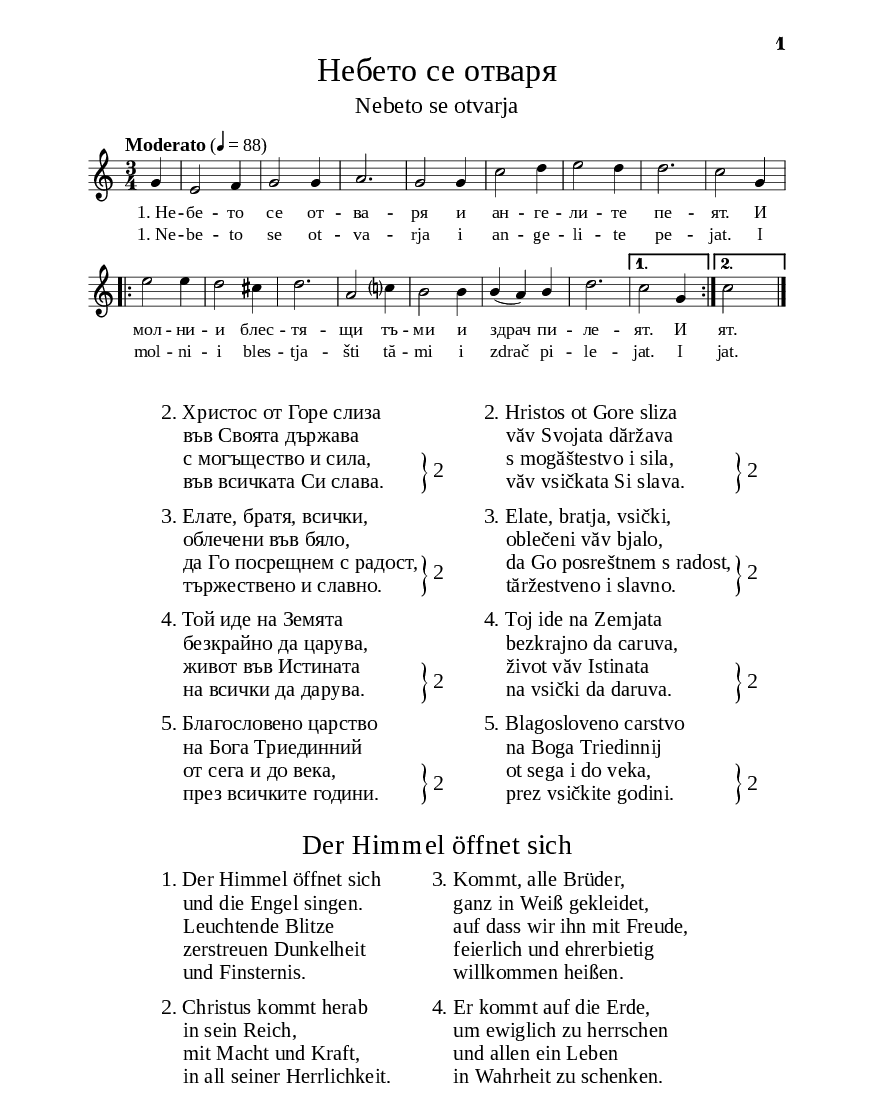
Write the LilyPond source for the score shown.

\version "2.24.3"

% include paper part and global functions
\include "include/globals.ily"
"rightBraces050" = \markup {
  \column {
    % repeat braces
    \translate #'(0 . -7.5 )
    \right-brace #20

    \translate #'(0 . -11.3 )
    \right-brace #20

    \translate #'(0 . -12.0 )
    \right-brace #20

    \translate #'(0 . -11.0 )
    \right-brace #20
  }
  \column {
    % repeat numbers
    \translate #'(0 . -8.1 )
    2

    \translate #'(0 . -14.0 )
    2

    \translate #'(0 . -15.0 )
    2

    \translate #'(0 . -14.0 )
    2
  }
}

\bookpart {
  \label #'ref050
  \tocItem \markup "Небето се отваря – Nebeto se otvarja"
  \include "include/bookpart-paper.ily"
  \score {
    \include "include/score-layout.ily"

    \new Voice \absolute  {
      \clef treble
      \key c \major
      \time 3/4
      \tempoFunc "Moderato" 4 "88"
      \autoBeamOff
      \partial 4 g'4 | e'2 f'4 | g'2 g'4 | a'2. | g'2 g'4 | c''2 d''4 | e''2 d''4 |
      d''2. | c''2 g'4 | \break \repeat volta 2 {
        e''2 e''4 | d''2 cis''4 | d''2. |
        a'2 c''?4 | b'2 b'4 | \stemUp b'4 ( a'4 ) b'4 \stemNeutral | d''2. |
      } \alternative {
        { c''2 g'4 | }
        { c''2  s4 }
      } \bar "|."
    }

    \addlyrics {
      "1. Не" -- бе -- то се от -- ва -- ря и ан -- ге -- ли -- те
      пе -- ят. И мол -- ни -- и блес -- тя --
      щи тъ -- ми и здрач пи -- ле -- ят. И ят.
    }

    \addlyrics {
      "1. Ne" -- be -- to se ot -- va -- rja i an -- ge -- li -- te
      pe -- jat. I mol -- ni -- i bles -- tja --
      šti tă -- mi i zdrač pi -- le -- jat. I jat.
    }

    \header {
      title = \titleFunc "Небето се отваря" "Nebeto se otvarja"
    }

    \midi{}

  } % score

  \markup \empty-two

  \markup \abs-fontsize #10 {
    \hspace #10
    \override #`(baseline-skip . ,bgCoupletBaselineSkip)
    \column {
      \line {   2. Христос от Горе слиза}

      \line {   "   " във Своята държава}

      \line {   "   " с могъщество и сила,}

      \line {   "   " във всичката Си слава.}
      \vspace #0.5

      \line {   3.  Елате, братя, всички,}

      \line {   "   " облечени във бяло,}

      \line {   "   " да Го посрещнем с радост,}

      \line {   "   " тържествено и славно.}
      \vspace #0.5

      \line {   4.  Той иде на Земята}

      \line {   "   " безкрайно да царува,}

      \line {   "   " живот във Истината}

      \line {   "   " на всички да дарува.}
      \vspace #0.5

      \line {  5.  Благословено царство}

      \line {   "   " на Бога Триединний}

      \line {   "   " от сега и до века,}

      \line {   "   " през всичките години.  }
    }   \"rightBraces050"

    \hspace #5
    \override #`(baseline-skip . ,bgCoupletBaselineSkip)
    \column {
      \line {   2. Hristos ot Gore sliza}

      \line {   "   " văv Svojata dăržava}

      \line {   "   " s mogăštestvo i sila,}

      \line {   "   " văv vsičkata Si slava.}
      \vspace #0.5

      \line {   3.  Elate, bratja, vsički,}

      \line {   "   " oblečeni văv bjalo,}

      \line {   "   " da Go posreštnem s radost,}

      \line {   "   " tăržestveno i slavno.}
      \vspace #0.5

      \line {   4.  Toj ide na Zemjata}

      \line {   "   " bezkrajno da caruva,}

      \line {   "   " život văv Istinata}

      \line {   "   " na vsički da daruva.}
      \vspace #0.5
      \line {  5.  Blagosloveno carstvo}

      \line {   "   " na Boga Triedinnij}

      \line {   "   " ot sega i do veka,}

      \line {   "   " prez vsičkite godini.  }
    }  %column
    \"rightBraces050"
  } % markup

  \markup \empty-two

  % include foreign translation(s) of the song
  \version "2.24.3"

\markup \fill-line { \fontsize #deTitleFontSize "Der Himmel öffnet sich" }
\markup \null
\markup \null
\markup \abs-fontsize #10 {
  \hspace #10
  \override #`(baseline-skip . ,deCoupletBaselineSkip)

  \column {

    \line { 1. Der Himmel öffnet sich}

    \line { "   "und die Engel singen.}

    \line { "   "Leuchtende Blitze }

    \line { "   "zerstreuen Dunkelheit }
    \line { "   " und Finsternis.}

     \vspace #0.5

    \line { 2. Christus kommt herab }

    \line { "   "in sein Reich, }

    \line { "   "mit Macht und Kraft, }

    \line { "   "in all seiner Herrlichkeit.}

    



  }
  \hspace #5

    \override #`(baseline-skip . ,deCoupletBaselineSkip)

  \column { 
     
    \line { 3. Kommt, alle Brüder,}

    \line { "   "ganz in Weiß gekleidet,}

    \line { "   "auf dass wir ihn mit Freude,}

    \line { "   "feierlich und ehrerbietig }
     \line { "   " willkommen heißen.}
    \vspace #0.5
    \line { 4. Er kommt auf die Erde, }

    \line { "   "um ewiglich zu herrschen}

    \line { "   "und allen ein Leben }

    \line { "   "in Wahrheit zu schenken.}

 }

}


\markup \abs-fontsize #10 {
  \hspace #28
  \override #`(baseline-skip . ,deCoupletBaselineSkip)

  \column {
    \vspace #0.5
    \line { 5. Gepriesen sei das Reich}

    \line { "   "unseres dreifaltigen Gottes,}

    \line { "   "von nun an und in Ewigkeit}

    \line { "   "und für alle Zeiten.}

  }

  

}




} % bookpart
